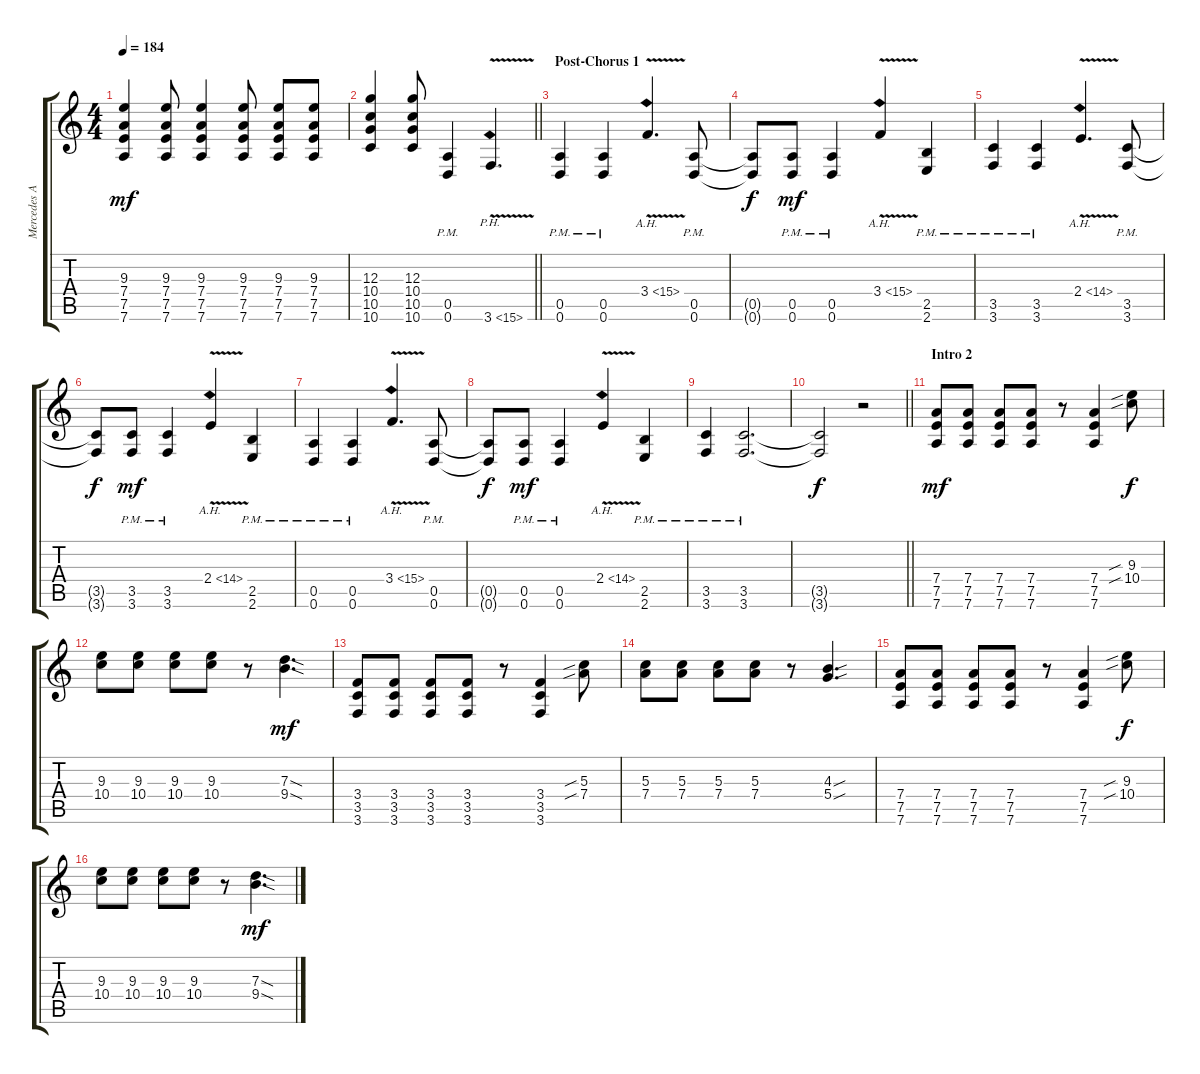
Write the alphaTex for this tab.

\track ("Mercedes Arn-Horn (Rhythm Guitar)" "Mercedes A") {instrument overdrivenguitar}
\staff {score tabs}
\tuning (E4 B3 G3 D3 A2 D2) {hide}
\ts (4 4)
\tempo 184
\clef g2
\ks c
(9.3 7.4 7.5 7.6).4{dy mf} (9.3 7.4 7.5 7.6).8 (9.3 7.4 7.5 7.6).4 (9.3 7.4 7.5 7.6).8 (9.3 7.4 7.5 7.6).8 (9.3 7.4 7.5 7.6).8 |
\barLineRight lightlight
(12.3 10.4 10.5 10.6).4 (12.3 10.4 10.5 10.6).8 (0.5{pm} 0.6{pm}).4 3.6{ph 12 v}.4{d} |
\section ("" "Post-Chorus 1")
(0.5{pm} 0.6{pm}).4 (0.5{pm} 0.6{pm}).4 3.4{ah 12 v}.4{d} (0.5{pm} 0.6{pm}).8 |
(0.5{t} 0.6{t}).8{dy f} (0.5{pm} 0.6{pm}).8{dy mf} (0.5{pm} 0.6{pm}).4 3.4{ah 12 v}.4 (2.5{pm} 2.6{pm}).4 |
(3.5{pm} 3.6{pm}).4 (3.5{pm} 3.6{pm}).4 2.4{ah 12 v}.4{d} (3.5{pm} 3.6{pm}).8 |
(3.5{t} 3.6{t}).8{dy f} (3.5{pm} 3.6{pm}).8{dy mf} (3.5{pm} 3.6{pm}).4 2.4{ah 12 v}.4 (2.5{pm} 2.6{pm}).4 |
(0.5{pm} 0.6{pm}).4 (0.5{pm} 0.6{pm}).4 3.4{ah 12 v}.4{d} (0.5{pm} 0.6{pm}).8 |
(0.5{t} 0.6{t}).8{dy f} (0.5{pm} 0.6{pm}).8{dy mf} (0.5{pm} 0.6{pm}).4 2.4{ah 12 v}.4 (2.5{pm} 2.6{pm}).4 |
(3.5{pm} 3.6{pm}).4 (3.5{pm} 3.6{pm}).2{d} |
\barLineRight lightlight
(3.5{t} 3.6{t}).2{dy f} r.2 |
\section ("" "Intro 2")
(7.4 7.5 7.6).8{dy mf} (7.4 7.5 7.6).8 (7.4 7.5 7.6).8 (7.4 7.5 7.6).8 r.8 (7.4 7.5 7.6).4 (9.3{sib} 10.4{sib}).8{dy f} |
(9.3 10.4).8 (9.3 10.4).8 (9.3 10.4).8 (9.3 10.4).8 r.8 (7.3{sod} 9.4{sod}).4{d dy mf} |
(3.4 3.5 3.6).8 (3.4 3.5 3.6).8 (3.4 3.5 3.6).8 (3.4 3.5 3.6).8 r.8 (3.4 3.5 3.6).4 (5.3{sib} 7.4{sib}).8 |
(5.3 7.4).8 (5.3 7.4).8 (5.3 7.4).8 (5.3 7.4).8 r.8 (4.3{sou} 5.4{sou}).4{d} |
(7.4 7.5 7.6).8 (7.4 7.5 7.6).8 (7.4 7.5 7.6).8 (7.4 7.5 7.6).8 r.8 (7.4 7.5 7.6).4 (9.3{sib} 10.4{sib}).8{dy f} |
(9.3 10.4).8 (9.3 10.4).8 (9.3 10.4).8 (9.3 10.4).8 r.8 (7.3{sod} 9.4{sod}).4{d dy mf}
